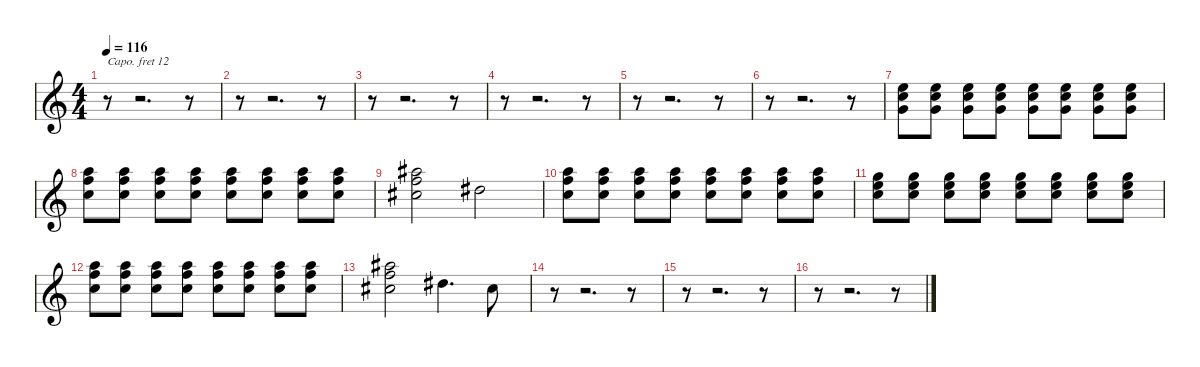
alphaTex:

\defaultSystemsLayout 4
\hideDynamics
\bracketExtendMode nobrackets
\singleTrackTrackNamePolicy hidden
\multiTrackTrackNamePolicy hidden
\firstSystemTrackNameMode fullname
\firstSystemTrackNameOrientation horizontal
\otherSystemsTrackNameOrientation horizontal
\track ("Organ" "org.") {instrument drawbarorgan}
\staff {score}
\capo 12
\tuning (E4 B3 G3 D3 A2 E2)
\ts (4 4)
\tempo 116
\clef g2
\ks c
r.8{dy f beam Down} r.2{d beam Down} r.8{beam Down} |
r.8{beam Down} r.2{d beam Down} r.8{beam Down} |
r.8{beam Down} r.2{d beam Down} r.8{beam Down} |
r.8{beam Down} r.2{d beam Down} r.8{beam Down} |
r.8{beam Down} r.2{d beam Down} r.8{beam Down} |
r.8{beam Down} r.2{d beam Down} r.8{beam Down} |
(0.1 1.2 0.3).8{beam Down} (0.1 1.2 0.3).8{beam Down} (0.1 1.2 0.3).8{beam Down} (0.1 1.2 0.3).8{beam Down} (0.1 1.2 0.3).8{beam Down} (0.1 1.2 0.3).8{beam Down} (0.1 1.2 0.3).8{beam Down} (0.1 1.2 0.3).8{beam Down} |
(5.1 6.2 5.3).8{beam Down} (5.1 6.2 5.3).8{beam Down} (5.1 6.2 5.3).8{beam Down} (5.1 6.2 5.3).8{beam Down} (5.1 6.2 5.3).8{beam Down} (5.1 6.2 5.3).8{beam Down} (5.1 6.2 5.3).8{beam Down} (5.1 6.2 5.3).8{beam Down} |
(6.1{acc #} 6.2 6.3{acc #}).2{beam Down} 4.2{acc #}.2{beam Down} |
(5.1 6.2 5.3).8{beam Down} (5.1 6.2 5.3).8{beam Down} (5.1 6.2 5.3).8{beam Down} (5.1 6.2 5.3).8{beam Down} (5.1 6.2 5.3).8{beam Down} (5.1 6.2 5.3).8{beam Down} (5.1 6.2 5.3).8{beam Down} (5.1 6.2 5.3).8{beam Down} |
(3.1 5.2 5.3).8{beam Down} (3.1 5.2 5.3).8{beam Down} (3.1 5.2 5.3).8{beam Down} (3.1 5.2 5.3).8{beam Down} (3.1 5.2 5.3).8{beam Down} (3.1 5.2 5.3).8{beam Down} (3.1 5.2 5.3).8{beam Down} (3.1 5.2 5.3).8{beam Down} |
(5.1 6.2 5.3).8{beam Down} (5.1 6.2 5.3).8{beam Down} (5.1 6.2 5.3).8{beam Down} (5.1 6.2 5.3).8{beam Down} (5.1 6.2 5.3).8{beam Down} (5.1 6.2 5.3).8{beam Down} (5.1 6.2 5.3).8{beam Down} (5.1 6.2 5.3).8{beam Down} |
(6.1{acc #} 6.2 6.3{acc #}).2{beam Down} 4.2{acc #}.4{d beam Down} 2.2{acc #}.8{beam Down} |
r.8{beam Down} r.2{d beam Down} r.8{beam Down} |
r.8{beam Down} r.2{d beam Down} r.8{beam Down} |
r.8{beam Down} r.2{d beam Down} r.8{beam Down}
